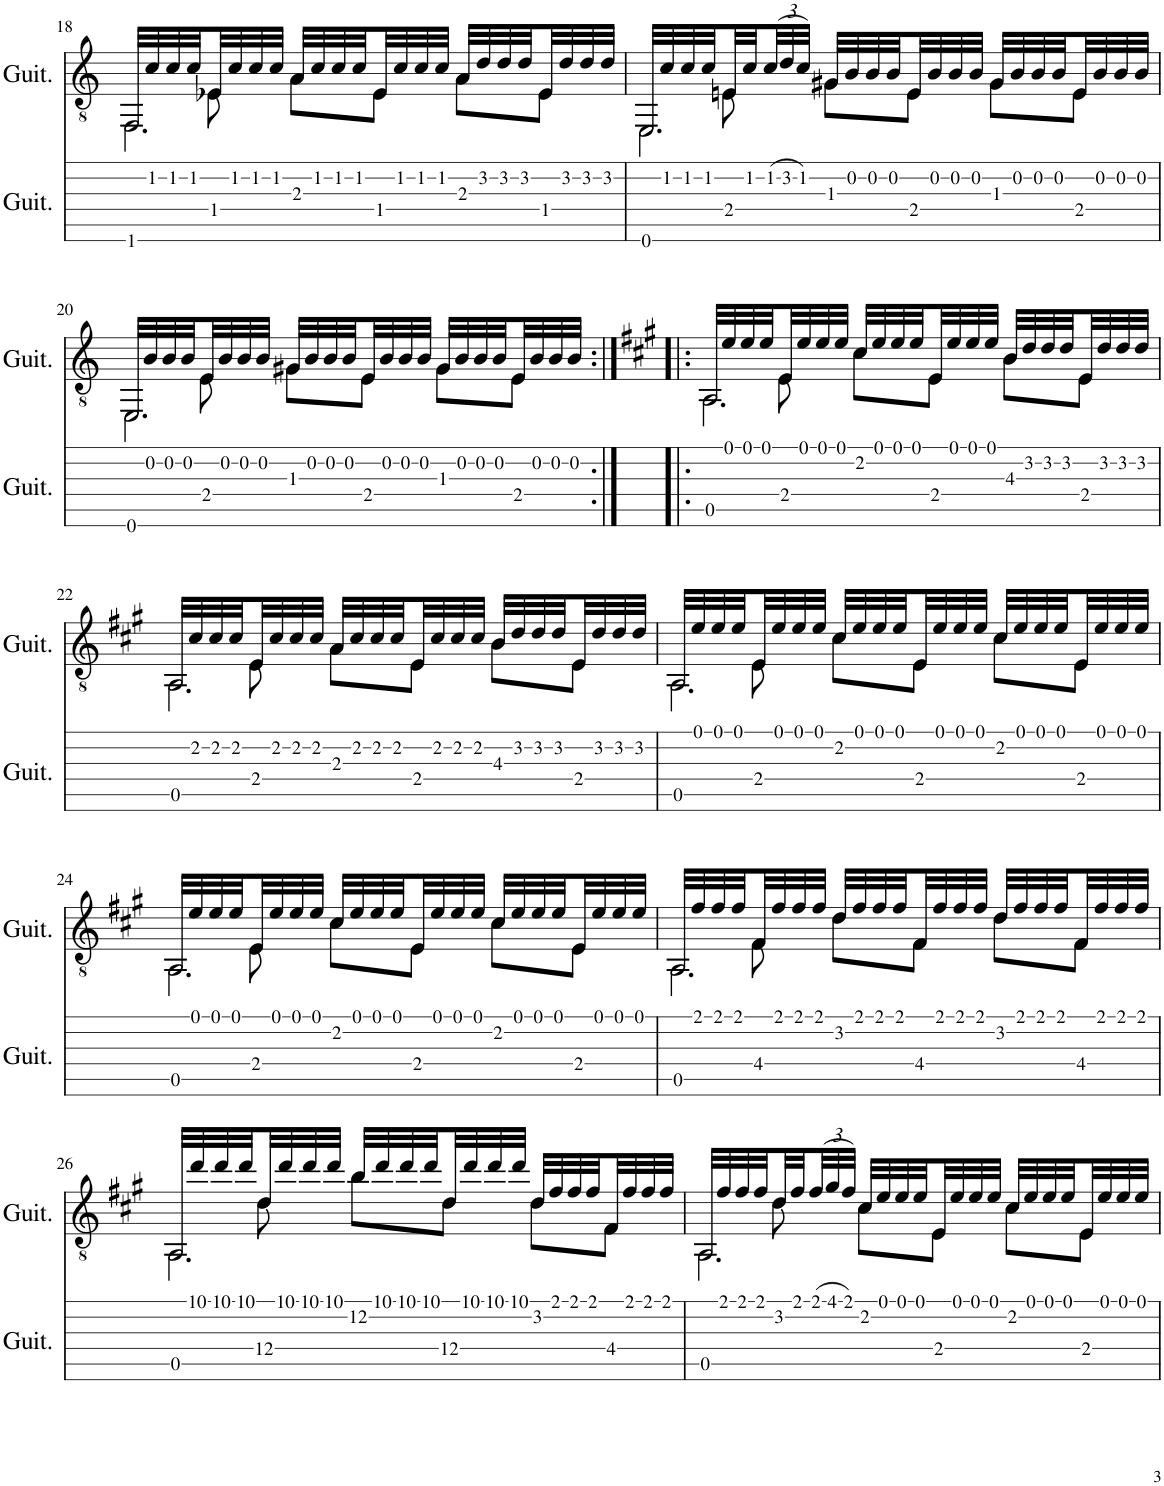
**kern	**kern
*part2	*part1
*staff2	*staff1
*I"Classical Guitar	*I"Classical Guitar
*I'Guit.	*I'Guit.
!!LO:PB:g=z
*	*clefGv2
*k[]	*k[]
*M3/4	*M3/4
=18	=18
*^	*
*	*^	*
!	!	!	!LO:N:head=open
*	*	*	*^
*	*	*	*	*^
32r	8ryy	2.FF	32FF/LLL	8ryy	2.FF\
32cLLL	.	.	32c/	.	.
32c	.	.	32c/	.	.
32cJJ	.	.	32c/	.	.
32E-XLL	8r	.	32E-X/	8E-\	.
32c	.	.	32c/	.	.
32c	.	.	32c/	.	.
32cJJJ	.	.	32c/JJJ	.	.
32ALLL	8r	.	32A/LLL	8A\L	.
32c	.	.	32c/	.	.
32c	.	.	32c/	.	.
32cJJ	.	.	32c/	.	.
32E-LL	8r	.	32E-/	8E-\J	.
32c	.	.	32c/	.	.
32c	.	.	32c/	.	.
32cJJJ	.	.	32c/JJJ	.	.
32ALLL	8r	.	32A/LLL	8A\L	.
32d	.	.	32d/	.	.
32d	.	.	32d/	.	.
32dJJ	.	.	32d/	.	.
32E-LL	8r	.	32E-/	8E-\J	.
32d	.	.	32d/	.	.
32d	.	.	32d/	.	.
32dJJJ	.	.	32d/JJJ	.	.
=19	=19	=19	=19	=19	=19
!	!	!	!LO:N:head=open	!	!
32r	8ryy	2.EE	32EE/LLL	8ryy	2.EE\
32cLLL	.	.	32c/	.	.
32c	.	.	32c/	.	.
32cJJ	.	.	32c/	.	.
32EnLL	8r	.	32En/	8E\	.
32c	.	.	32c/JJ	.	.
*Xbrackettup	*	*	*Xbrackettup	*	*
(48c	.	.	(48c/LL	.	.
48d	.	.	48d/	.	.
48cJJJ)	.	.	48c/JJJ)	.	.
32G#XLLL	8r	.	32G#X/LLL	8G#\L	.
32B	.	.	32B/	.	.
32B	.	.	32B/	.	.
32BJJ	.	.	32B/	.	.
32ELL	8r	.	32E/	8E\J	.
32B	.	.	32B/	.	.
32B	.	.	32B/	.	.
32BJJJ	.	.	32B/JJJ	.	.
32G#LLL	8r	.	32G#/LLL	8G#\L	.
32B	.	.	32B/	.	.
32B	.	.	32B/	.	.
32BJJ	.	.	32B/	.	.
32ELL	8r	.	32E/	8E\J	.
32B	.	.	32B/	.	.
32B	.	.	32B/	.	.
32BJJJ	.	.	32B/JJJ	.	.
!!LO:LB:g=z	!!	!!
=20	=20	=20	=20	=20	=20
!	!	!	!LO:N:head=open	!	!
32r	8ryy	2.EE	32EE/LLL	8ryy	2.EE\
32BLLL	.	.	32B/	.	.
32B	.	.	32B/	.	.
32BJJ	.	.	32B/	.	.
32ELL	8r	.	32E/	8E\	.
32B	.	.	32B/	.	.
32B	.	.	32B/	.	.
32BJJJ	.	.	32B/JJJ	.	.
32G#XLLL	8r	.	32G#X/LLL	8G#\L	.
32B	.	.	32B/	.	.
32B	.	.	32B/	.	.
32BJJ	.	.	32B/	.	.
32ELL	8r	.	32E/	8E\J	.
32B	.	.	32B/	.	.
32B	.	.	32B/	.	.
32BJJJ	.	.	32B/JJJ	.	.
32G#LLL	8r	.	32G#/LLL	8G#\L	.
32B	.	.	32B/	.	.
32B	.	.	32B/	.	.
32BJJ	.	.	32B/	.	.
32ELL	8r	.	32E/	8E\J	.
32B	.	.	32B/	.	.
32B	.	.	32B/	.	.
32BJJJ	.	.	32B/JJJ	.	.
=21:|!|:	=21:|!|:	=21:|!|:	=21:|!|:	=21:|!|:	=21:|!|:
*k[f#c#g#]	*	*	*k[f#c#g#]	*	*
!LO:N:head=open	!	!	!LO:N:head=open	!	!
32AALLL	8ryy	2.r	32AA/LLL	8ryy	2.AA\
32e	.	.	32e/	.	.
32e	.	.	32e/	.	.
32eJJ	.	.	32e/	.	.
32ELL	8r	.	32E/	8E\	.
32e	.	.	32e/	.	.
32e	.	.	32e/	.	.
32eJJJ	.	.	32e/JJJ	.	.
32c#LLL	8r	.	32c#/LLL	8c#\L	.
32e	.	.	32e/	.	.
32e	.	.	32e/	.	.
32eJJ	.	.	32e/	.	.
32ELL	8r	.	32E/	8E\J	.
32e	.	.	32e/	.	.
32e	.	.	32e/	.	.
32eJJJ	.	.	32e/JJJ	.	.
32r	8B	.	32B/LLL	8B\L	.
32dLLL	.	.	32d/	.	.
32d	.	.	32d/	.	.
32dJJ	.	.	32d/	.	.
32ELL	8r	.	32E/	8E\J	.
32d	.	.	32d/	.	.
32d	.	.	32d/	.	.
32dJJJ	.	.	32d/JJJ	.	.
!!LO:LB:g=z	!!	!!
=22	=22	=22	=22	=22	=22
!LO:N:head=open	!	!	!LO:N:head=open	!	!
32AALLL	8ryy	2.r	32AA/LLL	8ryy	2.AA\
32c#	.	.	32c#/	.	.
32c#	.	.	32c#/	.	.
32c#JJ	.	.	32c#/	.	.
32ELL	8r	.	32E/	8E\	.
32c#	.	.	32c#/	.	.
32c#	.	.	32c#/	.	.
32c#JJJ	.	.	32c#/JJJ	.	.
32ALLL	8r	.	32A/LLL	8A\L	.
32c#	.	.	32c#/	.	.
32c#	.	.	32c#/	.	.
32c#JJ	.	.	32c#/	.	.
32ELL	8r	.	32E/	8E\J	.
32c#	.	.	32c#/	.	.
32c#	.	.	32c#/	.	.
32c#JJJ	.	.	32c#/JJJ	.	.
32r	8B	.	32B/LLL	8B\L	.
32dLLL	.	.	32d/	.	.
32d	.	.	32d/	.	.
32dJJ	.	.	32d/	.	.
32ELL	8r	.	32E/	8E\J	.
32d	.	.	32d/	.	.
32d	.	.	32d/	.	.
32dJJJ	.	.	32d/JJJ	.	.
=23	=23	=23	=23	=23	=23
!LO:N:head=open	!	!	!LO:N:head=open	!	!
32AALLL	8ryy	2.r	32AA/LLL	8ryy	2.AA\
32e	.	.	32e/	.	.
32e	.	.	32e/	.	.
32eJJ	.	.	32e/	.	.
32ELL	8r	.	32E/	8E\	.
32e	.	.	32e/	.	.
32e	.	.	32e/	.	.
32eJJJ	.	.	32e/JJJ	.	.
32c#LLL	8r	.	32c#/LLL	8c#\L	.
32e	.	.	32e/	.	.
32e	.	.	32e/	.	.
32eJJ	.	.	32e/	.	.
32ELL	8r	.	32E/	8E\J	.
32e	.	.	32e/	.	.
32e	.	.	32e/	.	.
32eJJJ	.	.	32e/JJJ	.	.
32c#LLL	8r	.	32c#/LLL	8c#\L	.
32e	.	.	32e/	.	.
32e	.	.	32e/	.	.
32eJJ	.	.	32e/	.	.
32ELL	8r	.	32E/	8E\J	.
32e	.	.	32e/	.	.
32e	.	.	32e/	.	.
32eJJJ	.	.	32e/JJJ	.	.
!!LO:LB:g=z	!!	!!
=24	=24	=24	=24	=24	=24
!LO:N:head=open	!	!	!LO:N:head=open	!	!
32AALLL	8ryy	2.r	32AA/LLL	8ryy	2.AA\
32e	.	.	32e/	.	.
32e	.	.	32e/	.	.
32eJJ	.	.	32e/	.	.
32ELL	8r	.	32E/	8E\	.
32e	.	.	32e/	.	.
32e	.	.	32e/	.	.
32eJJJ	.	.	32e/JJJ	.	.
32c#LLL	8r	.	32c#/LLL	8c#\L	.
32e	.	.	32e/	.	.
32e	.	.	32e/	.	.
32eJJ	.	.	32e/	.	.
32ELL	8r	.	32E/	8E\J	.
32e	.	.	32e/	.	.
32e	.	.	32e/	.	.
32eJJJ	.	.	32e/JJJ	.	.
32c#LLL	8r	.	32c#/LLL	8c#\L	.
32e	.	.	32e/	.	.
32e	.	.	32e/	.	.
32eJJ	.	.	32e/	.	.
32ELL	8r	.	32E/	8E\J	.
32e	.	.	32e/	.	.
32e	.	.	32e/	.	.
32eJJJ	.	.	32e/JJJ	.	.
=25	=25	=25	=25	=25	=25
!LO:N:head=open	!	!	!LO:N:head=open	!	!
32AALLL	8ryy	2.r	32AA/LLL	8ryy	2.AA\
32f#	.	.	32f#/	.	.
32f#	.	.	32f#/	.	.
32f#JJ	.	.	32f#/	.	.
32F#LL	8r	.	32F#/	8F#\	.
32f#	.	.	32f#/	.	.
32f#	.	.	32f#/	.	.
32f#JJJ	.	.	32f#/JJJ	.	.
32dLLL	8r	.	32d/LLL	8d\L	.
32f#	.	.	32f#/	.	.
32f#	.	.	32f#/	.	.
32f#JJ	.	.	32f#/	.	.
32F#LL	8r	.	32F#/	8F#\J	.
32f#	.	.	32f#/	.	.
32f#	.	.	32f#/	.	.
32f#JJJ	.	.	32f#/JJJ	.	.
32dLLL	8r	.	32d/LLL	8d\L	.
32f#	.	.	32f#/	.	.
32f#	.	.	32f#/	.	.
32f#JJ	.	.	32f#/	.	.
32F#LL	8r	.	32F#/	8F#\J	.
32f#	.	.	32f#/	.	.
32f#	.	.	32f#/	.	.
32f#JJJ	.	.	32f#/JJJ	.	.
!!LO:LB:g=z	!!	!!
=26	=26	=26	=26	=26	=26
!LO:N:head=open	!	!	!LO:N:head=open	!	!
32AALLL	8ryy	2.r	32AA/LLL	8ryy	2.AA\
32dd	.	.	32dd/	.	.
32dd	.	.	32dd/	.	.
32ddJJJ	.	.	32dd/	.	.
32r	8d	.	32d/	8d\	.
32ddLLL	.	.	32dd/	.	.
32dd	.	.	32dd/	.	.
32ddJJJ	.	.	32dd/JJJ	.	.
32r	8bL	.	32b/LLL	8b\L	.
32ddLLL	.	.	32dd/	.	.
32dd	.	.	32dd/	.	.
32ddJJJ	.	.	32dd/	.	.
32r	8dJ	.	32d/	8d\J	.
32ddLLL	.	.	32dd/	.	.
32dd	.	.	32dd/	.	.
32ddJJJ	.	.	32dd/JJJ	.	.
32r	8d	.	32d/LLL	8d\L	.
32f#LLL	.	.	32f#/	.	.
32f#	.	.	32f#/	.	.
32f#JJ	.	.	32f#/	.	.
32F#LL	8r	.	32F#/	8F#\J	.
32f#	.	.	32f#/	.	.
32f#	.	.	32f#/	.	.
32f#JJJ	.	.	32f#/JJJ	.	.
=27	=27	=27	=27	=27	=27
!LO:N:head=open	!	!	!LO:N:head=open	!	!
32AALLL	8ryy	2.r	32AA/LLL	8ryy	2.AA\
32f#	.	.	32f#/	.	.
32f#	.	.	32f#/	.	.
32f#JJ	.	.	32f#/	.	.
32dLL	8r	.	32d/	8d\	.
32f#	.	.	32f#/JJ	.	.
(48f#	.	.	(48f#/LL	.	.
48g#	.	.	48g#/	.	.
48f#JJJ)	.	.	48f#/JJJ)	.	.
32c#LLL	8r	.	32c#/LLL	8c#\L	.
32e	.	.	32e/	.	.
32e	.	.	32e/	.	.
32eJJ	.	.	32e/	.	.
32ELL	8r	.	32E/	8E\J	.
32e	.	.	32e/	.	.
32e	.	.	32e/	.	.
32eJJJ	.	.	32e/JJJ	.	.
32c#LLL	8r	.	32c#/LLL	8c#\L	.
32e	.	.	32e/	.	.
32e	.	.	32e/	.	.
32eJJ	.	.	32e/	.	.
32ELL	8r	.	32E/	8E\J	.
32e	.	.	32e/	.	.
32e	.	.	32e/	.	.
32eJJJ	.	.	32e/JJJ	.	.
*v	*v	*v	*	*	*
*	*v	*v	*v
=	=
*-	*-
